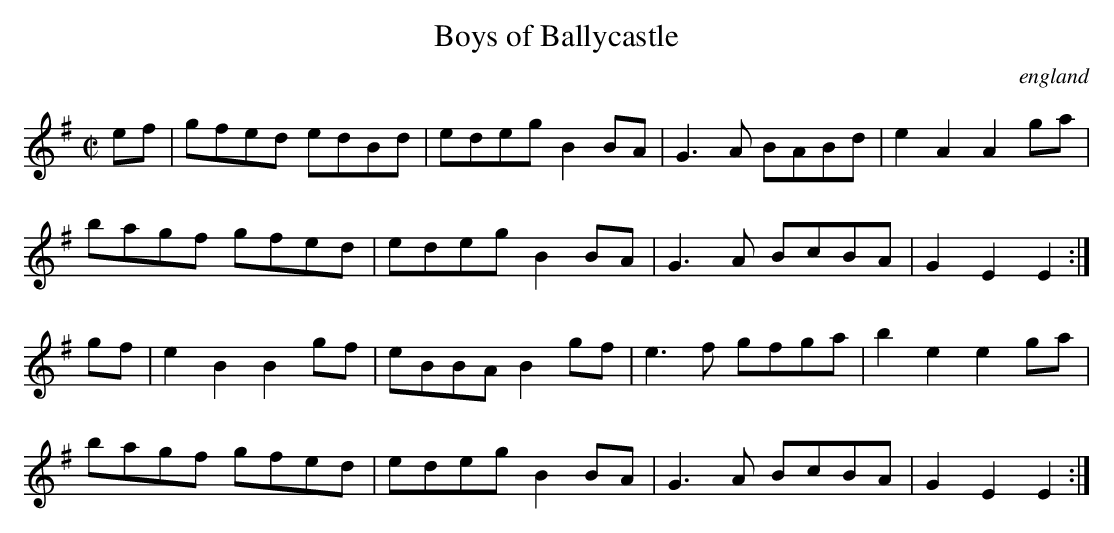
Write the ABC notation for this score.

X:1
T:Boys of Ballycastle
O:england
M:C|
L:1/8
K:E Minor
ef|gfed edBd|edeg B2BA|G3A BABd|e2A2 A2ga|
bagf gfed|edeg B2BA|G3A BcBA|G2E2 E2:|
gf|e2B2 B2gf|eBBA B2gf|e3f gfga|b2e2 e2ga|
bagf gfed|edeg B2BA|G3A BcBA|G2E2 E2:|
